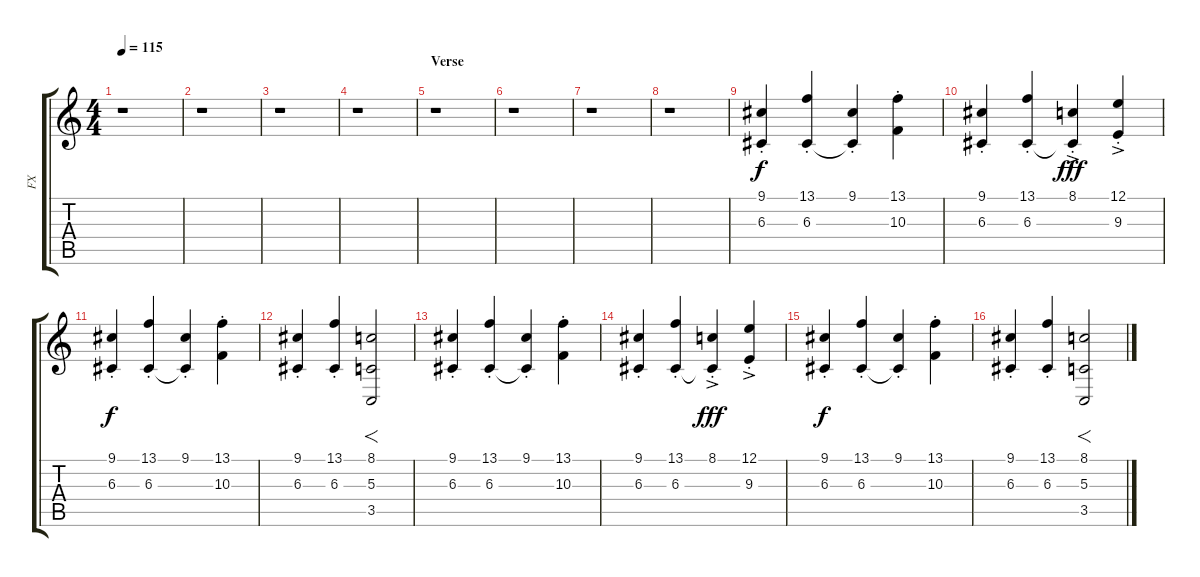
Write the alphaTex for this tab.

\track ("FX" "FX") {instrument choiraahs}
\staff {score tabs}
\tuning (E4 B3 G3 D3 A2 E2) {hide}
\ts (4 4)
\tempo 115
\clef g2
\ks c
r.1{dy f instrument choiraahs} |
r.1 |
r.1 |
r.1 |
\section ("" "Verse")
r.1 |
r.1 |
r.1 |
r.1 |
(9.1{st} 6.3{st}).4 (13.1{st} 6.3).4 (9.1{st} 6.3{t}).4 (13.1{st} 10.3).4 |
(9.1{st} 6.3{st}).4 (13.1{st} 6.3).4 (8.1{ac st} 6.3{t}).4{dy fff} (12.1{ac st} 9.3{ac}).4 |
(9.1{st} 6.3{st}).4{dy f} (13.1{st} 6.3).4 (9.1{st} 6.3{t}).4 (13.1{st} 10.3).4 |
(9.1{st} 6.3{st}).4 (13.1{st} 6.3).4 (8.1 5.3 3.5).2{f} |
(9.1{st} 6.3{st}).4 (13.1{st} 6.3).4 (9.1{st} 6.3{t}).4 (13.1{st} 10.3).4 |
(9.1{st} 6.3{st}).4 (13.1{st} 6.3).4 (8.1{ac st} 6.3{t}).4{dy fff} (12.1{ac st} 9.3{ac}).4 |
(9.1{st} 6.3{st}).4{dy f} (13.1{st} 6.3).4 (9.1{st} 6.3{t}).4 (13.1{st} 10.3).4 |
(9.1{st} 6.3{st}).4 (13.1{st} 6.3).4 (8.1 5.3 3.5).2{f}
